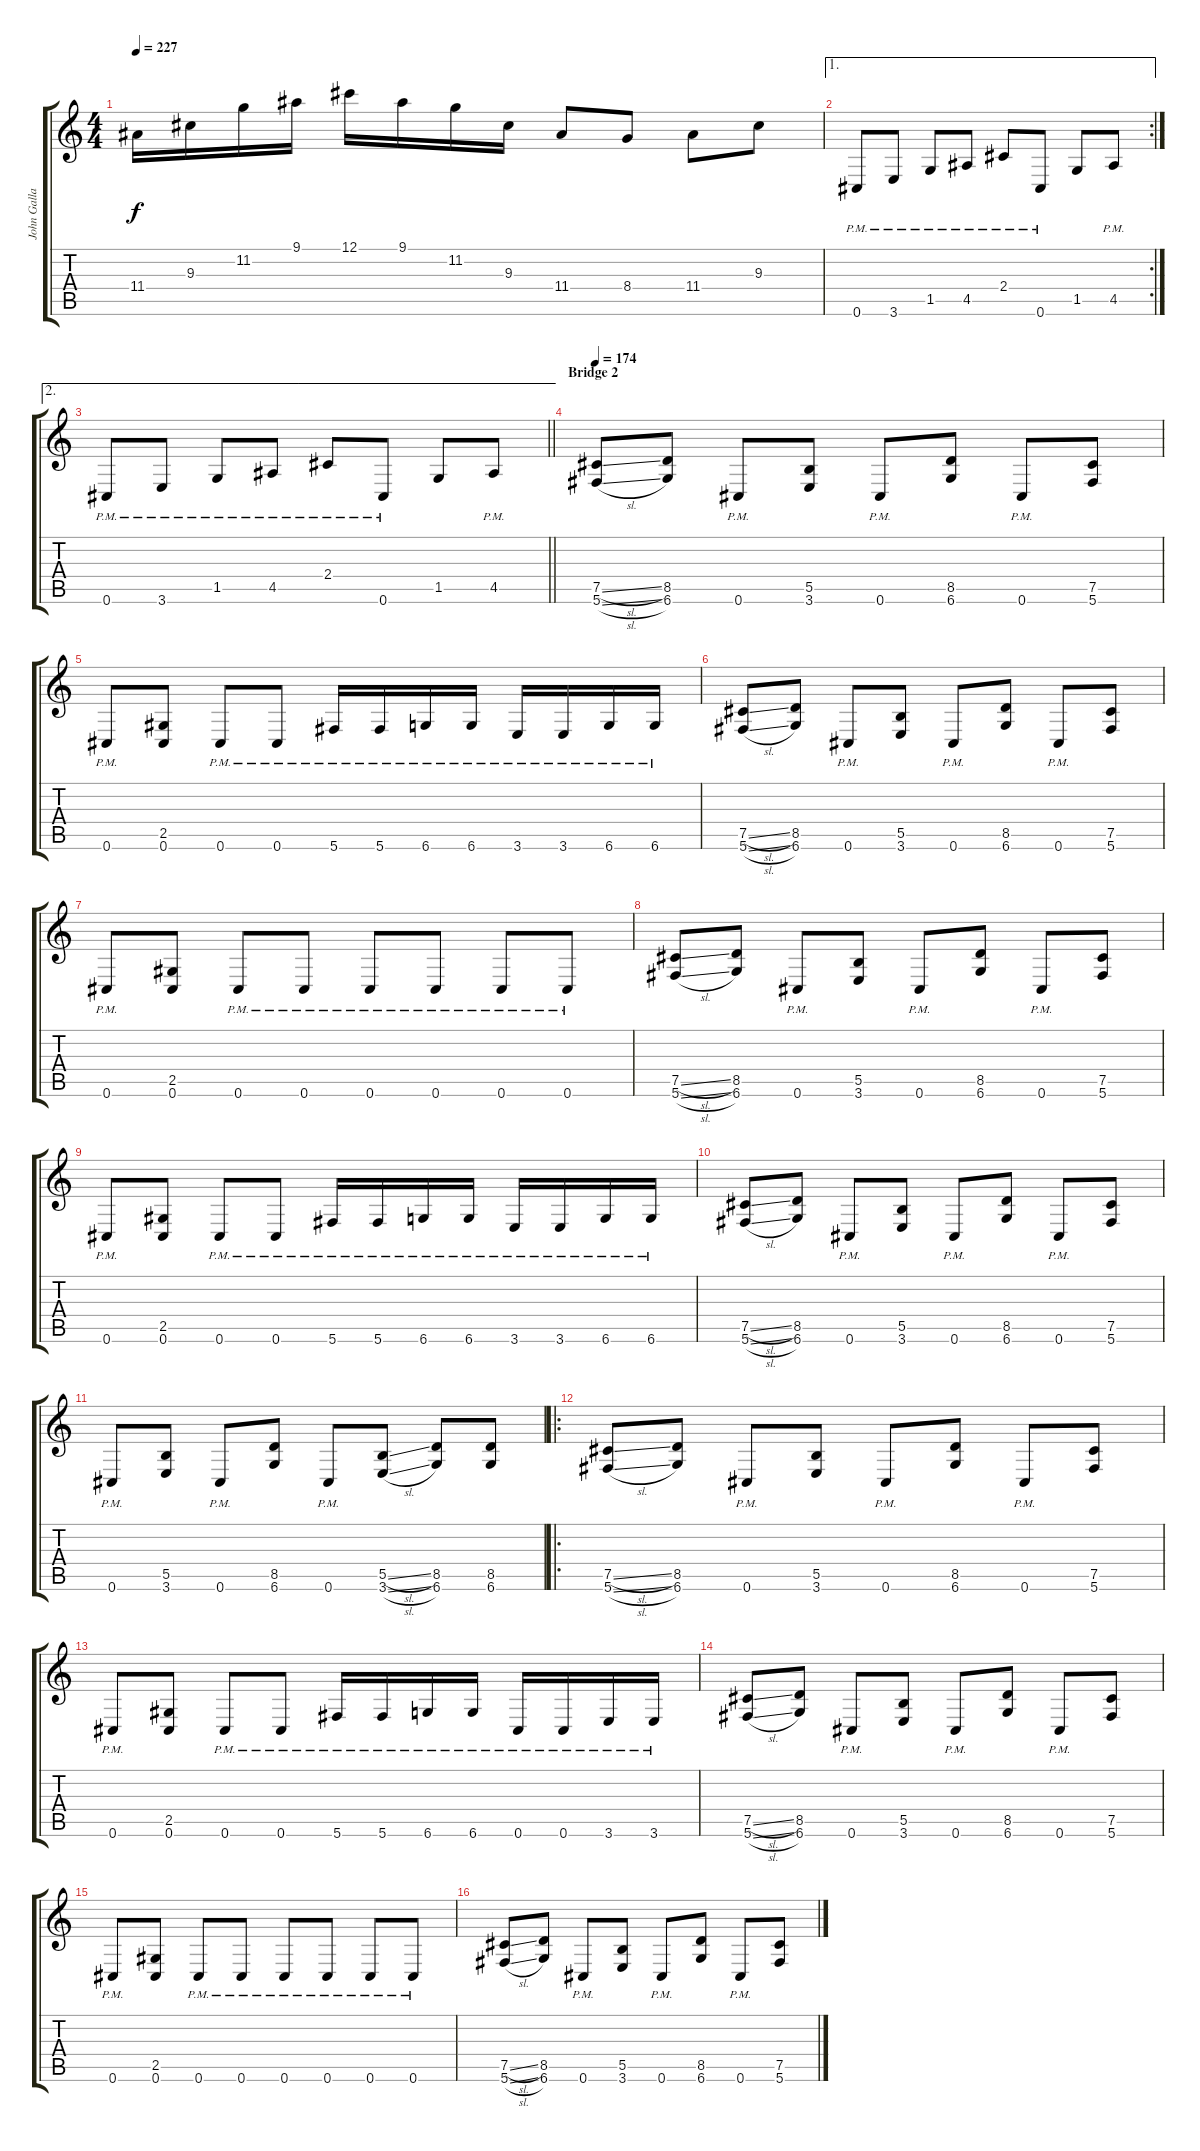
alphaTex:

\track ("John Gallagher" "John Galla") {instrument distortionguitar}
\staff {score tabs}
\tuning (Db4 Ab3 E3 B2 Gb2 Db2) {hide}
\ts (4 4)
\tempo 227
\clef g2
\ks c
11.4.16{dy f} 9.3.16 11.2.16 9.1.16 12.1.16 9.1.16 11.2.16 9.3.16 11.4.8 8.4.8 11.4.8 9.3.8 |
\ae 1
\rc 2
0.6{pm}.8 3.6{pm}.8 1.5{pm}.8 4.5{pm}.8 2.4{pm}.8 0.6{pm}.8 1.5.8 4.5{pm}.8 |
\ae 2
\barLineRight lightlight
0.6{pm}.8 3.6{pm}.8 1.5{pm}.8 4.5{pm}.8 2.4{pm}.8 0.6{pm}.8 1.5.8 4.5{pm}.8 |
\section ("" "Bridge 2")
\tempo 174
(7.5{sl} 5.6{sl}).8 (8.5 6.6).8 0.6{pm}.8 (5.5 3.6).8 0.6{pm}.8 (8.5 6.6).8 0.6{pm}.8 (7.5 5.6).8 |
0.6{pm}.8 (2.5 0.6).8 0.6{pm}.8 0.6{pm}.8 5.6{pm}.16 5.6{pm}.16 6.6{pm}.16 6.6{pm}.16 3.6{pm}.16 3.6{pm}.16 6.6{pm}.16 6.6{pm}.16 |
(7.5{sl} 5.6{sl}).8 (8.5 6.6).8 0.6{pm}.8 (5.5 3.6).8 0.6{pm}.8 (8.5 6.6).8 0.6{pm}.8 (7.5 5.6).8 |
0.6{pm}.8 (2.5 0.6).8 0.6{pm}.8 0.6{pm}.8 0.6{pm}.8 0.6{pm}.8 0.6{pm}.8 0.6{pm}.8 |
(7.5{sl} 5.6{sl}).8 (8.5 6.6).8 0.6{pm}.8 (5.5 3.6).8 0.6{pm}.8 (8.5 6.6).8 0.6{pm}.8 (7.5 5.6).8 |
0.6{pm}.8 (2.5 0.6).8 0.6{pm}.8 0.6{pm}.8 5.6{pm}.16 5.6{pm}.16 6.6{pm}.16 6.6{pm}.16 3.6{pm}.16 3.6{pm}.16 6.6{pm}.16 6.6{pm}.16 |
(7.5{sl} 5.6{sl}).8 (8.5 6.6).8 0.6{pm}.8 (5.5 3.6).8 0.6{pm}.8 (8.5 6.6).8 0.6{pm}.8 (7.5 5.6).8 |
0.6{pm}.8 (5.5 3.6).8 0.6{pm}.8 (8.5 6.6).8 0.6{pm}.8 (5.5{sl} 3.6{sl}).8 (8.5 6.6).8 (8.5 6.6).8 |
\ro
(7.5{sl} 5.6{sl}).8 (8.5 6.6).8 0.6{pm}.8 (5.5 3.6).8 0.6{pm}.8 (8.5 6.6).8 0.6{pm}.8 (7.5 5.6).8 |
0.6{pm}.8 (2.5 0.6).8 0.6{pm}.8 0.6{pm}.8 5.6{pm}.16 5.6{pm}.16 6.6{pm}.16 6.6{pm}.16 0.6{pm}.16 0.6{pm}.16 3.6{pm}.16 3.6{pm}.16 |
(7.5{sl} 5.6{sl}).8 (8.5 6.6).8 0.6{pm}.8 (5.5 3.6).8 0.6{pm}.8 (8.5 6.6).8 0.6{pm}.8 (7.5 5.6).8 |
0.6{pm}.8 (2.5 0.6).8 0.6{pm}.8 0.6{pm}.8 0.6{pm}.8 0.6{pm}.8 0.6{pm}.8 0.6{pm}.8 |
(7.5{sl} 5.6{sl}).8 (8.5 6.6).8 0.6{pm}.8 (5.5 3.6).8 0.6{pm}.8 (8.5 6.6).8 0.6{pm}.8 (7.5 5.6).8
